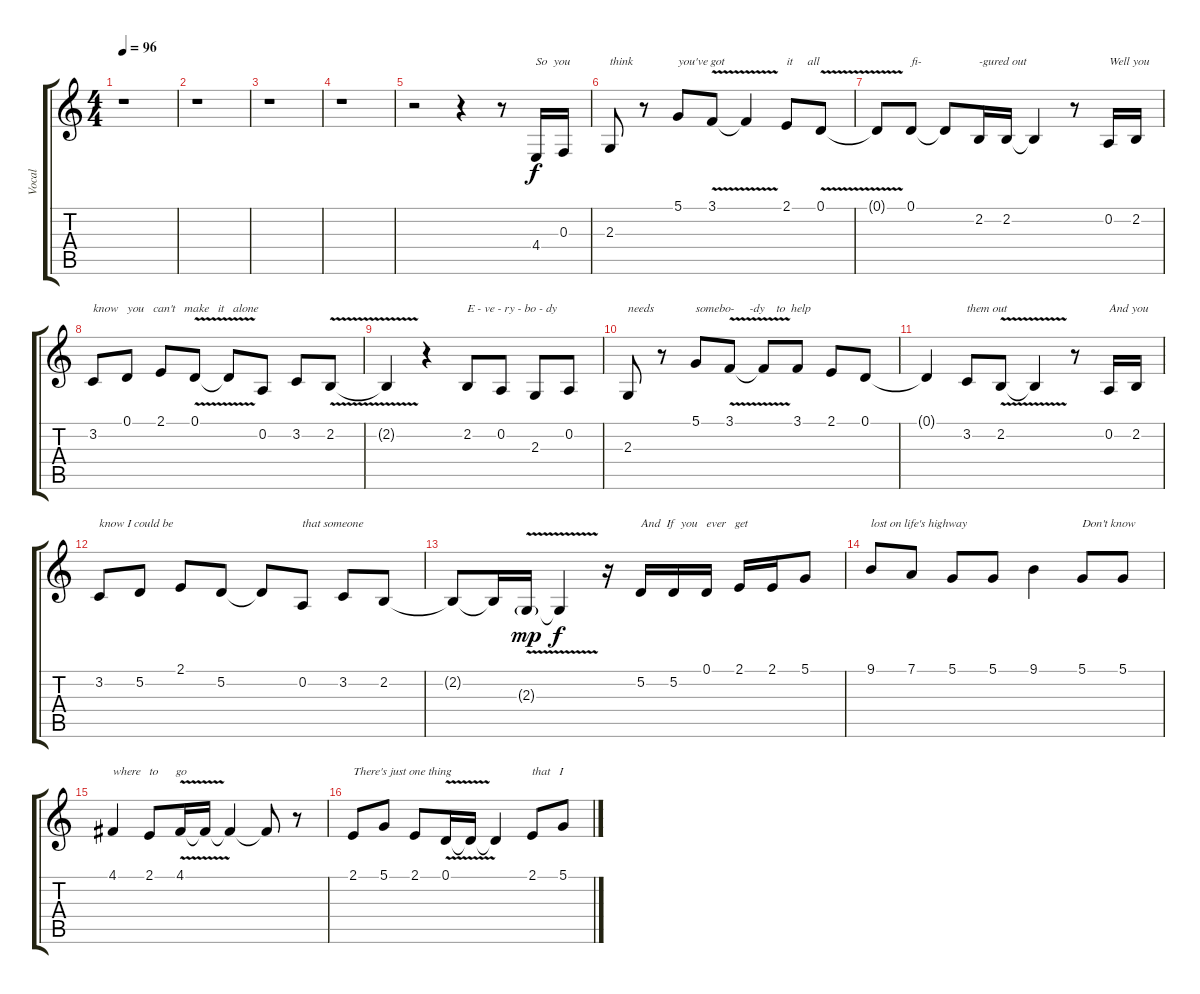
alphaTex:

\track ("Vocal" "Vocal") {instrument harpsichord}
\staff {score tabs}
\tuning (D4 A3 F3 C3 G2 D2) {hide}
\ts (4 4)
\tempo 96
\clef g2
\ks c
r.1{dy f instrument harpsichord} |
r.1 |
r.1 |
r.1 |
r.2 r.4 r.8 4.4.16{txt "So  you"} 0.3.16 |
2.3.8{txt "think"} r.8 5.1.8{txt "you've got"} 3.1{v}.8 3.1{t}.4 2.1.8{txt "it     all"} 0.1{v}.8 |
0.1{t}.8 0.1.8{txt "fi-"} 0.1{t}.8 2.2.16{txt "-gured out"} 2.2.16 2.2{t}.4 r.8 0.2.16{txt "Well you"} 2.2.16 |
3.2.8{txt "know   you   can't   make   it   alone"} 0.1.8 2.1.8 0.1{v}.8 0.1{t}.8 0.2.8 3.2.8 2.2{v}.8 |
2.2{t}.4 r.4 2.2.8{txt "E - ve - ry - bo - dy"} 0.2.8 2.3.8 0.2.8 |
2.3.8{txt "needs"} r.8 5.1.8{txt "somebo-     -dy    to  help "} 3.1{v}.8 3.1{t}.8 3.1.8 2.1.8 0.1.8 |
0.1{t}.4 3.2.8{txt "them out"} 2.2{v}.8 2.2{t}.4 r.8 0.2.16{txt "And you"} 2.2.16 |
3.2.8{txt "know I could be"} 5.2.8 2.1.8 5.2.8 5.2{t}.8 0.2.8{txt "that someone"} 3.2.8 2.2.8 |
2.2{t}.8 2.2{t}.16 2.3{v g}.16{dy mp} 2.3{t}.4{dy f} r.16 5.2.16{txt "And  If  you   ever   get"} 5.2.16 0.1.16 2.1.16 2.1.16 5.1.8 |
9.1.8{txt "lost on life's highway"} 7.1.8 5.1.8 5.1.8 9.1.4 5.1.8{txt "Don't know"} 5.1.8 |
4.1.4{txt "where"} 2.1.8{txt "to      go"} 4.1{v}.16 4.1{t}.16 4.1{t}.4 4.1{t}.8 r.8 |
2.1.8{txt "There's just one thing"} 5.1.8 2.1.8 0.1{v}.16 0.1{t}.16 0.1{t}.4 2.1.8{txt "that   I"} 5.1.8
